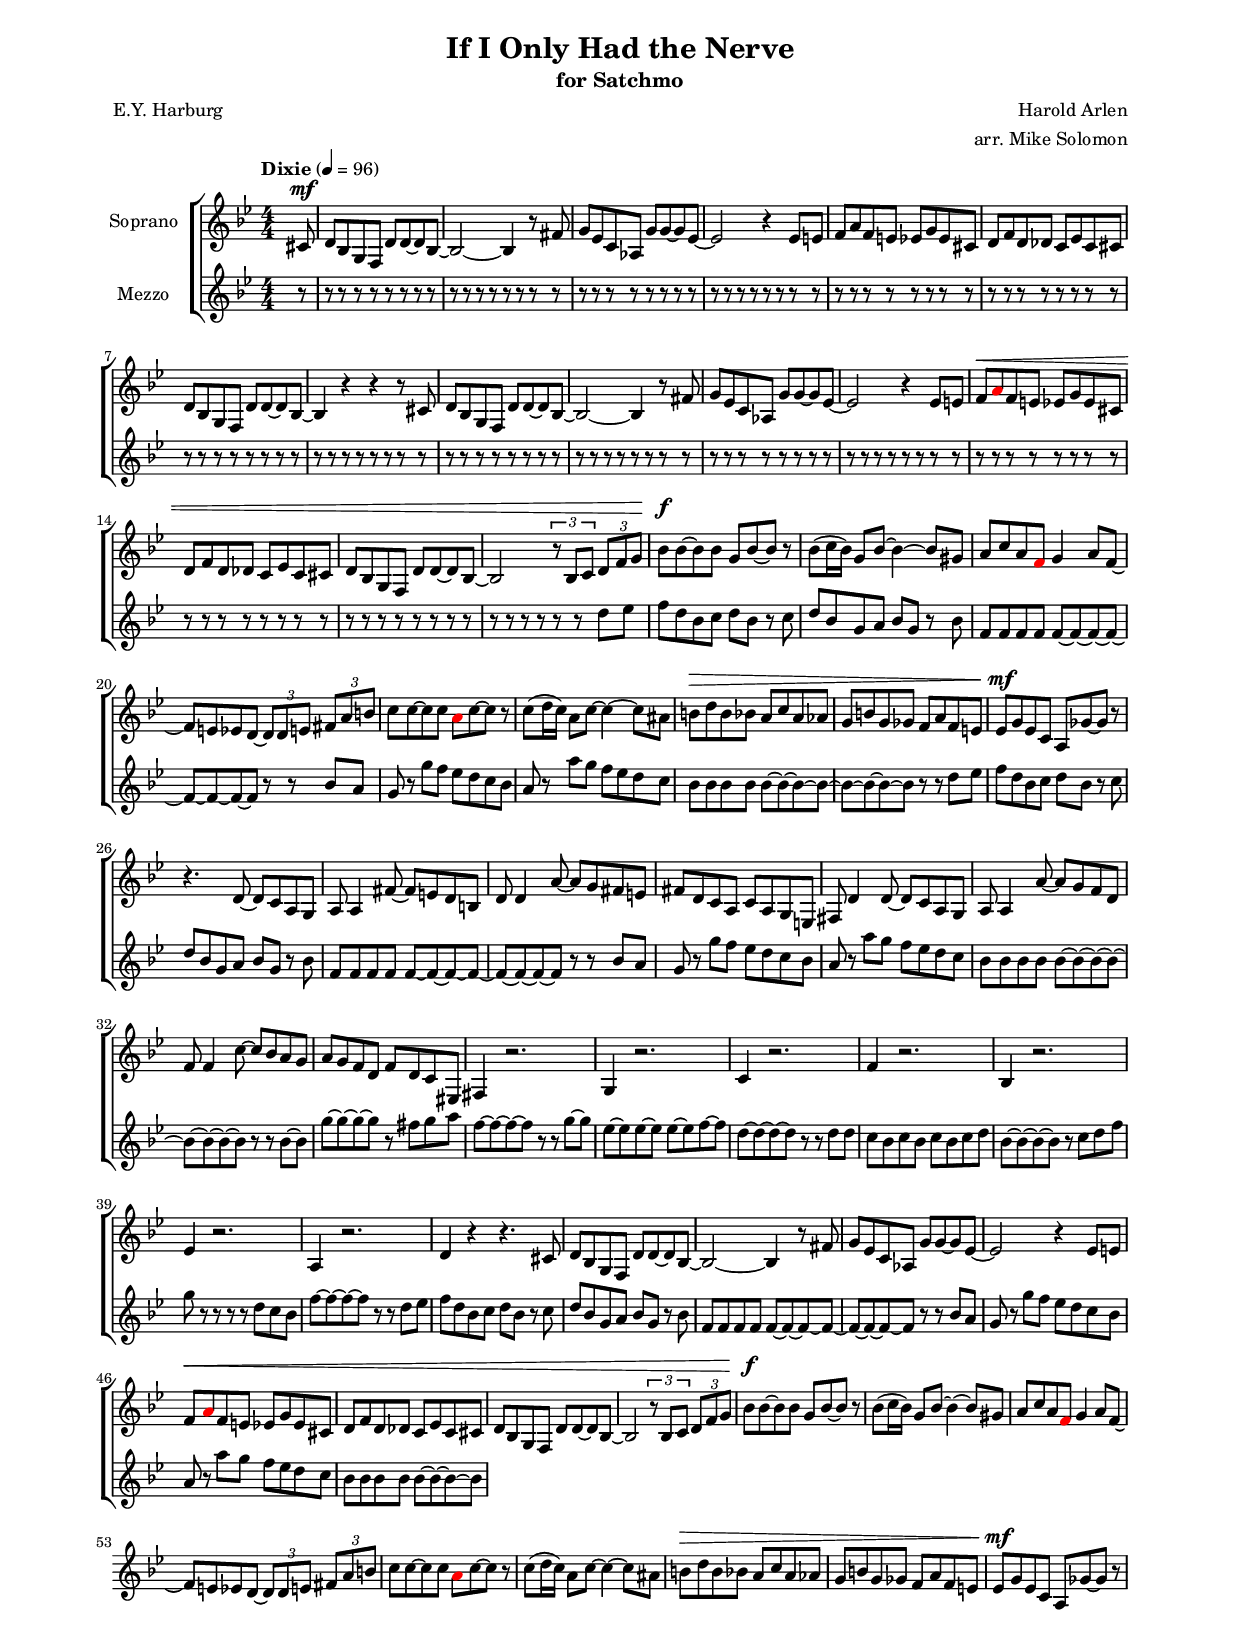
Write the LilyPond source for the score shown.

\version "2.19.0"
\include "defs-devel.ly"

marD = \markup \null
elsD = \markup \null
mikD = \markup \null
rynZ = \markup \null
desD = \markup \null

#(set-global-staff-size 15.87)
autoBeamInstruction = \autoBeamOn

solo = \markup \italic "solo"
psolo = \markup \italic "(solo)"
skat = \markup \italic "sit skat"
shoot = \markup \italic "SYT"

\header {
  title = "If I Only Had the Nerve"
  subtitle = "for Satchmo"
  %title = "Somewhere Over the Rainbow"
  composer = "Harold Arlen"
  poet = "E.Y. Harburg"
  arranger = "arr. Mike Solomon"
  %arranger = "arr. (anon)"
}
\paper {
  #(define fonts
    (set-global-fonts
    #:music "lilyjazz"
    #:brace "lilyjazz"
    #:roman "LilyJAZZText"
    #:sans "LilyJAZZChord"
    #:factor (/ staff-height pt 20)
  ))
  ragged-right = ##f
  left-margin = 0.75\in
  right-margin = 0.75\in
  top-margin = 0.5\in
  bottom-margin = 0.6\in
  ragged-last-bottom = ##f
  %max-systems-per-page = #2
  %oddHeaderMarkup = "FIRST FULL DRAFT 20.10.14 4:44"
  %evenHeaderMarkup = "FIRST FULL DRAFT 20.10.14 4:44"
}


#(ly:set-option 'point-and-click #f)

#(set-global-staff-size 15.87)

railroad =  {
  \once \override BreathingSign.text = \markup \musicglyph #"scripts.caesura.straight"
  \breathe
}
myred = \once \override NoteHead #'color = #red

php = \once \override Hairpin.stencil = #(parenthesize-callback ly:hairpin::print)

\paper {
  footnote-separator-markup = \markup { \column { " "\override #`(span-factor . 1/5) { \draw-hline } }}
  footnote-padding = 1\mm
  top-system-spacing = #'((basic-distance . 1) (minimum-distance . 0) (padding . 1) (stretchability . 40))
  bottom-system-spacing = #'((basic-distance . 1) (minimum-distance . 0) (padding . 1) (stretchability . 50))
  ragged-right = ##f
}

prefatoryMatter = {
  \key bes \major
  \autoBeamInstruction
  \time 4/4
}

scorePrefatoryMatter = {
  \prefatoryMatter
  \partial 8
}

midiPrefatoryMatter = {
  \prefatoryMatter
  \partial 8
}

theme = \relative c {
  cis8-\tag #'first \mf |
  d8 bes8 g8 f8 d'8 d8 ~ d8 bes8 ~ |
  bes2 ~ bes4 r8 fis'8 |
  g8 ees8 c8 aes8 g'8 g8 ~ g8 ees8 ~ |
  ees2 r4 ees8 e8 |
  f8-\tag #'second \< \tag #'second { \rred } a8 f8 e8 ees8 g8 ees8 cis8 |
  d8 f8 d8 des8 c8 ees8 c8 cis8 |
  d8 bes8 g8 f8 d'8 d8 ~ d8 bes8 ~ |
  \tag #'first { bes4 }
  \tag #'second { bes2 }
}

marks = {
  \tempo "Dixie" 4=96
  \time 4/4
  \partial 8 s8
  \repeat unfold 25 { s1 }
}

soprano = \transpose c c {
  \transpose c c' \removeWithTag #'second \theme
  r4 r4 r8
  \transpose c c' \removeWithTag #'first \theme
  \relative c' {
    \times 2/3 { r8 bes c } \times 2/3 { d f g } |
    bes8\f bes8 ~ bes8 bes8 g8 bes8 ~ bes8 r8 |
    bes8 ( c16 bes ) g8 bes8 ~ bes4 ~ bes8 gis8 |
    a8 c8 a8 \rred f8 g4 a8 f8 ~ |
    f8 e8 ees8 d8 ~ \times 2/3 { d d e } \times 2/3 { fis a b } |
    c8 c8 ~ c8 c8 \rred a8 c8 ~ c8 r8 |
    c8 ( d16 c ) a8 c8 ~ c4 ~ c8 ais8 |
    b8\> d8 b8 bes8 a8 c8 a8 aes8 |
    g8 b8 g8 ges8 f8 a8 f8 e8 |
    ees8\mf g8 ees8 c8 a8 ges'8 ~ ges8 r8 |
    r4. d8 ~ d c a g |
    a a4 fis'8 ~ fis e d b |
    d d4 a'8 ~ a g fis e |
    fis d c a c a g e |
    fis d'4 d8 ~ d c a g |
    a a4 a'8 ~ a g f d |
    f f4 c'8 ~ c bes a g |
    a g f d f d c eis, |
    fis4 r2. |
    g4 r2. |
    c4 r2. |
    f4 r2. |
    bes,4 r2. |
    ees4 r2. |
    a,4 r2. |
    d4 r4 r4. 
  }
  \transpose c c' \removeWithTag #'first \theme
  \relative c' {
      \times 2/3 { r8 bes c } \times 2/3 { d f g } |
      bes8\f bes8 ~ bes8 bes8 g8 bes8 ~ bes8 r8 |
      bes8 ( c16 bes ) g8 bes8 ~ bes4 ~ bes8 gis8 |
      a8 c8 a8 \rred f8 g4 a8 f8 ~ |
      f8 e8 ees8 d8 ~ \times 2/3 { d d e } \times 2/3 { fis a b } |
      c8 c8 ~ c8 c8 \rred a8 c8 ~ c8 r8 |
      c8 ( d16 c ) a8 c8 ~ c4 ~ c8 ais8 |
      b8\> d8 b8 bes8 a8 c8 a8 aes8 |
      g8 b8 g8 ges8 f8 a8 f8 e8 |
      ees8\mf g8 ees8 c8 a8 ges'8 ~ ges8 r8 |
  }
}

sopranoWords = \lyricmode {
}

test = {
  r8 r8 r8 r8 r8 r8 r8 r8 r8 r8 r8 r8 r8 r8 r8 r8 r8 r8 r8 r8 r8 r8 r8 r8 r8 r8 r8 r8 r8 r8 r8 r8 r8 r8 r8 r8 r8 r8 r8 r8 r8 r8 r8 r8 r8 r8 r8 r8 r8 r8 r8 r8 r8 r8 r8 r8 r8 r8 r8 r8 r8 r8 r8 r8 r8 r8 r8 r8 r8 r8 r8 r8 r8 r8 r8 r8 r8 r8 r8 r8 r8 r8 r8 r8 r8 r8 r8 r8 r8 r8 r8 r8 r8 r8 r8 r8 r8 r8 r8 r8 r8 r8 r8 r8 r8 r8 r8 r8 r8 r8 r8 r8 r8 r8 r8 r8 r8 r8 r8 r8 r8 r8 r8 r8 r8 r8 r8 d''8 ees''8 f''8 d''8 bes'8 c''8 d''8 bes'8 r8 c''8 d''8 bes'8 g'8 a'8 bes'8 g'8 r8 bes'8 f'8 f'8 f'8 f'8 f'8 ~ f'8 ~ f'8 ~ f'8 ~ f'8 ~ f'8 ~ f'8 ~ f'8 r8 r8 bes'8 a'8 g'8 r8 g''8 f''8 ees''8 d''8 c''8 bes'8 a'8 r8 a''8 g''8 f''8 ees''8 d''8 c''8 bes'8 bes'8 bes'8 bes'8 bes'8 ~ bes'8 ~ bes'8 ~ bes'8 ~ bes'8 ~ bes'8 ~ bes'8 ~ bes'8 r8 r8 d''8 ees''8 f''8 d''8 bes'8 c''8 d''8 bes'8 r8 c''8 d''8 bes'8 g'8 a'8 bes'8 g'8 r8 bes'8 f'8 f'8 f'8 f'8 f'8 ~ f'8 ~ f'8 ~ f'8 ~ f'8 ~ f'8 ~ f'8 ~ f'8 r8 r8 bes'8 a'8 g'8 r8 g''8 f''8 ees''8 d''8 c''8 bes'8 a'8 r8 a''8 g''8 f''8 ees''8 d''8 c''8 bes'8 bes'8 bes'8 bes'8 bes'8 ~ bes'8 ~ bes'8 ~ bes'8 ~ bes'8 ~ bes'8 ~ bes'8 ~ bes'8 r8 r8 bes'8 ~ bes'8 g''8 ~ g''8 ~ g''8 ~ g''8 r8 fis''8 g''8 a''8 f''8 ~ f''8 ~ f''8 ~ f''8 r8 r8 g''8 ~ g''8 ees''8 ~ ees''8 ees''8 ~ ees''8 ees''8 ~ ees''8 f''8 ~ f''8 d''8 ~ d''8 ~ d''8 ~ d''8 r8 r8 d''8 d''8 c''8 bes'8 c''8 bes'8 c''8 bes'8 c''8 d''8 bes'8 ~ bes'8 ~ bes'8 ~ bes'8 r8 c''8 d''8 f''8 g''8 r8 r8 r8 r8 d''8 c''8 bes'8 f''8 ~ f''8 ~ f''8 ~ f''8 r8 r8 d''8 ees''8 f''8 d''8 bes'8 c''8 d''8 bes'8 r8 c''8 d''8 bes'8 g'8 a'8 bes'8 g'8 r8 bes'8 f'8 f'8 f'8 f'8 f'8 ~ f'8 ~ f'8 ~ f'8 ~ f'8 ~ f'8 ~ f'8 ~ f'8 r8 r8 bes'8 a'8 g'8 r8 g''8 f''8 ees''8 d''8 c''8 bes'8 a'8 r8 a''8 g''8 f''8 ees''8 d''8 c''8 bes'8 bes'8 bes'8 bes'8 bes'8 ~ bes'8 ~ bes'8 ~ bes'8
}


\score {
  \new ChoirStaff <<
    \new Staff \with { instrumentName = \bitchName %shortInstrumentName = #"M."
} <<
      \new Voice = "soprano" { << { \numericTimeSignature
	\scorePrefatoryMatter
        \soprano
      } {
	\scorePrefatoryMatter
        \marks
      } >> }
      \new Lyrics \lyricsto "soprano" {
        \sopranoWords
      }
    >>
    \new Staff \with { instrumentName = \dortyName %shortInstrumentName = #"E."
} <<
      \new Voice = "mezzo" { \numericTimeSignature
	\scorePrefatoryMatter
        \test
      }
    >>
  >>
  \layout {
    \context {
      \Voice
      \override TextScript #'layer = #6
      \override NoteHead #'layer = #7
      \override Glissando #'breakable = ##t
      \override TupletNumber #'breakable = ##t
      \override TupletBracket #'breakable = ##t
      \override DynamicLineSpanner.direction = #UP
      \remove "Forbid_line_break_engraver"
    }
    \context {
      \Staff
      %\consists "Metronome_mark_engraver"
      \override TimeSignature #'style = #'numbered
      \override StaffSymbol #'layer = #4
      \override TimeSignature #'layer = #3
      \override TimeSignature #'whiteout = ##t
    }
    \context {
      \Lyrics
      %\override LyricText #'whiteout = ##t
      \override LyricText #'layer = #6
    }
    \context {
      \Score
      %\remove "Metronome_mark_engraver"
      \override NonMusicalPaperColumn #'allow-loose-spacing = ##f
    }
  }
}
